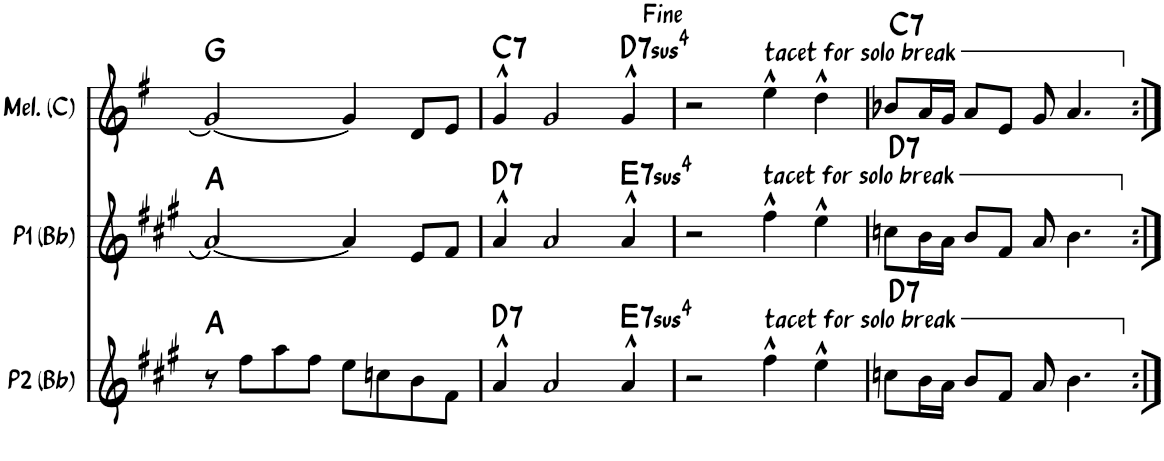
**kern	**harte	**kern	**harte	**kern	**harte
*part3	*part3	*part2	*part2	*part1	*part1
*staff3	*	*staff2	*	*staff1	*
*I"Part 2 (Bb)	*	*I"Part 1 (Bb)	*	*I"Melody (C)	*
*I'P2 (Bb)	*	*I'P1 (Bb)	*	*I'Mel. (C)	*
!!LO:PB:g=z
*clefG2	*	*clefG2	*	*clefG2	*
*Trd8c14	*	*Trd1c2	*	*	*
*k[f#c#g#]	*	*k[f#c#g#]	*	*k[f#]	*
*M4/4	*	*M4/4	*	*M4/4	*
*met(c)	*	*met(c)	*	*met(c)	*
=13	=13	=13	=13	=13	=13
8r	A:maj	2a/_	A:maj	2g/_	G:maj
8ff#\L	.	.	.	.	.
8aa\	.	.	.	.	.
8ff#\J	.	.	.	.	.
8ee\L	.	4a/]	.	4g/]	.
8ccn\	.	.	.	.	.
8b\	.	8e/L	.	8d/L	.
8f#\J	.	8f#/J	.	8e/J	.
=14	=14	=14	=14	=14	=14
!	!LO:H:kt=7	!	!LO:H:kt=7	!	!LO:H:kt=7
4a^^/	D:7	4a^^/	D:7	4g^^/	C:7
2a/	.	2a/	.	2g/	.
!	!LO:H:kt=74	!	!LO:H:kt=74	!	!LO:H:kt=74
4a^^/	E:sus4(7)	4a^^/	E:sus4(7)	4g^^/	D:sus4(7)
=15	=15	=15	=15	=15	=15
2r	.	2r	.	2r	.
!	!	!	!	!LO:TX:a:t=tacet for solo break	!
!	!	!LO:TX:a:t=tacet for solo break	!	!	!
!LO:TX:a:t=tacet for solo break	!	!	!	!	!
4ff#^^\	.	4ff#^^\	.	4ee^^\	.
4ee^^\	.	4ee^^\	.	4dd^^\	.
=16	=16	=16	=16	=16	=16
!	!LO:H:kt=7	!	!LO:H:kt=7	!	!LO:H:kt=7
8ccn\L	D:7	8ccn\L	D:7	8b-X/L	C:7
16b\L	.	16b\L	.	16a/L	.
16a\JJ	.	16a\JJ	.	16g/JJ	.
8b/L	.	8b/L	.	8a/L	.
8f#/J	.	8f#/J	.	8e/J	.
8a/	.	8a/	.	8g/	.
4.b\	.	4.b\	.	4.a/	.
=:|!	=:|!	=:|!	=:|!	=:|!	=:|!
*-	*-	*-	*-	*-	*-
